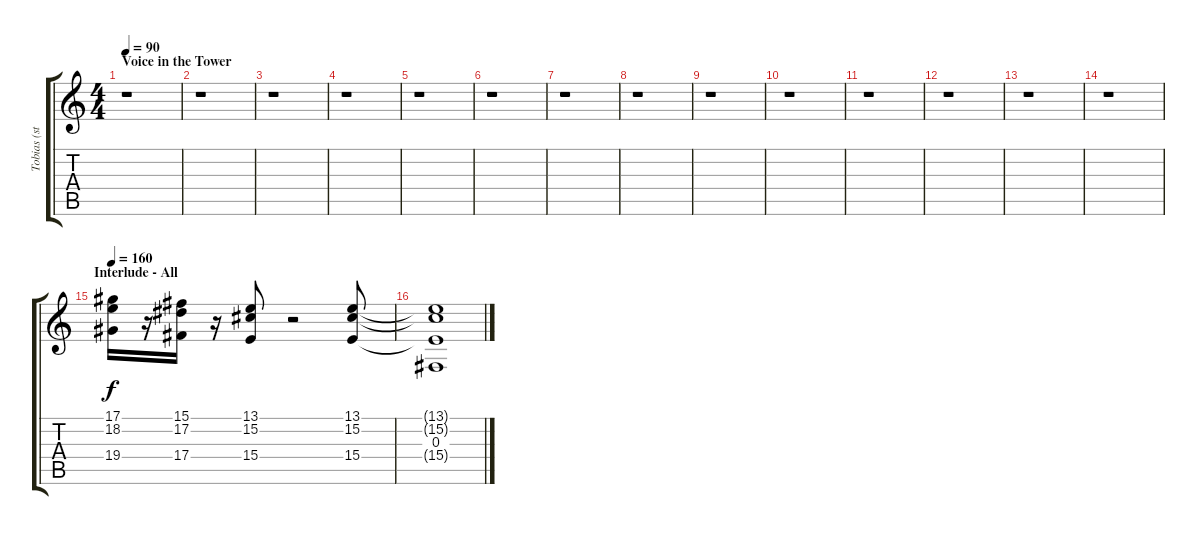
\track ("Tobias (strings)" "Tobias (st") {instrument stringensemble1}
\staff {score tabs}
\tuning (Eb4 Bb3 Gb3 Db3 Ab2 Eb2) {hide}
\ts (4 4)
\section ("" "Voice in the Tower")
\tempo 90
\clef g2
\ks c
r.1{dy f} |
r.1 |
r.1 |
r.1 |
r.1 |
r.1 |
r.1 |
r.1 |
r.1 |
r.1 |
r.1 |
r.1 |
r.1 |
r.1 |
\section ("" "Interlude - All")
\tempo 160
(17.1 18.2 19.4).16{volume 14 instrument stringensemble1} r.16 (15.1 17.2 17.4).16 r.16 (13.1 15.2 15.4).8 r.2 (13.1 15.2 15.4).8 |
(13.1{t} 15.2{t} 0.3 15.4{t}).1
